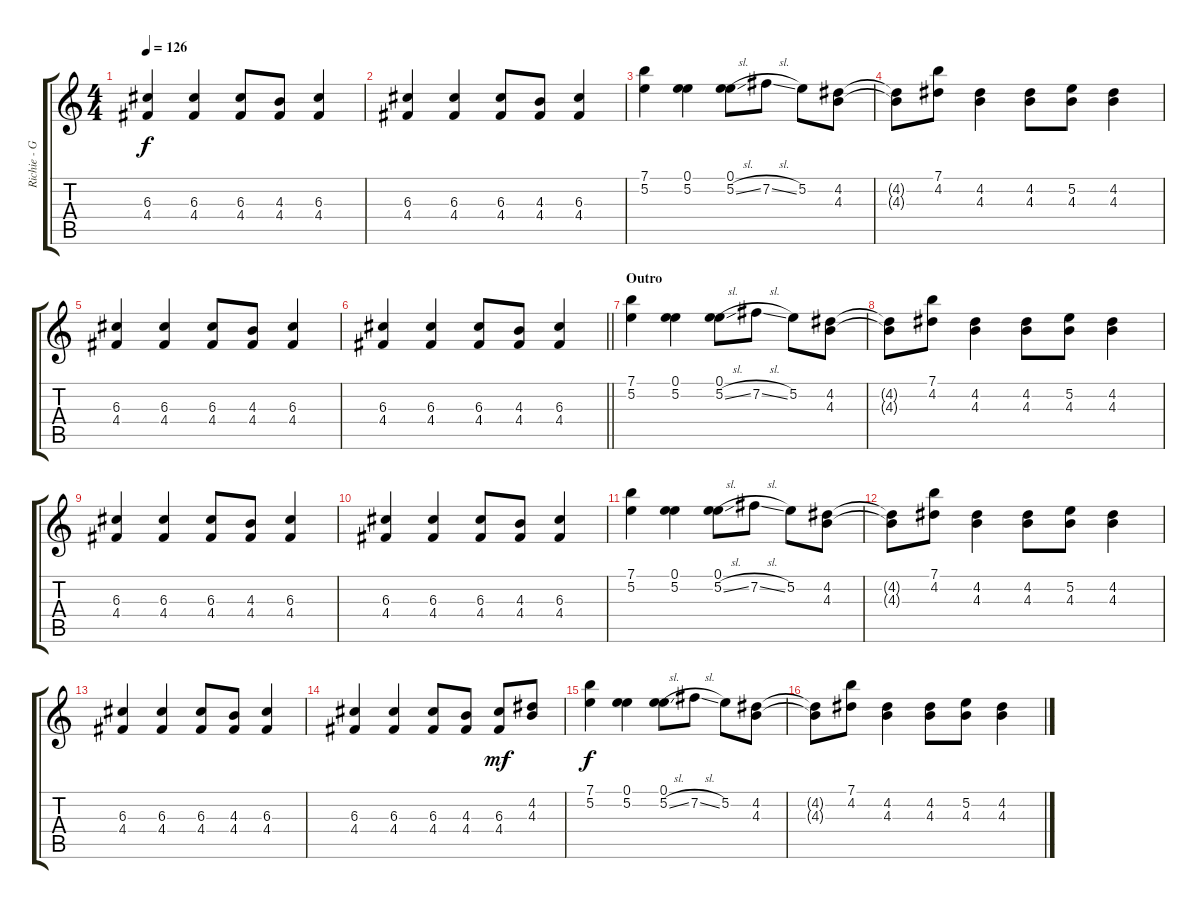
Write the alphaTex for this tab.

\track ("Richie - Guitar 1" "Richie - G") {instrument overdrivenguitar}
\staff {score tabs}
\tuning (E4 B3 G3 D3 A2 E2) {hide}
\ts (4 4)
\tempo 126
\clef g2
\ks c
(6.3 4.4).4{dy f} (6.3 4.4).4 (6.3 4.4).8 (4.3 4.4).8 (6.3 4.4).4 |
(6.3 4.4).4 (6.3 4.4).4 (6.3 4.4).8 (4.3 4.4).8 (6.3 4.4).4 |
(7.1 5.2).4 (0.1 5.2).4 (0.1 5.2{sl}).8 7.2{sl}.8 5.2.8 (4.2 4.3).8 |
(4.2{t} 4.3{t}).8 (7.1 4.2).8 (4.2 4.3).4 (4.2 4.3).8 (5.2 4.3).8 (4.2 4.3).4 |
(6.3 4.4).4 (6.3 4.4).4 (6.3 4.4).8 (4.3 4.4).8 (6.3 4.4).4 |
\barLineRight lightlight
(6.3 4.4).4 (6.3 4.4).4 (6.3 4.4).8 (4.3 4.4).8 (6.3 4.4).4 |
\section ("" "Outro")
(7.1 5.2).4 (0.1 5.2).4 (0.1 5.2{sl}).8 7.2{sl}.8 5.2.8 (4.2 4.3).8 |
(4.2{t} 4.3{t}).8 (7.1 4.2).8 (4.2 4.3).4 (4.2 4.3).8 (5.2 4.3).8 (4.2 4.3).4 |
(6.3 4.4).4 (6.3 4.4).4 (6.3 4.4).8 (4.3 4.4).8 (6.3 4.4).4 |
(6.3 4.4).4 (6.3 4.4).4 (6.3 4.4).8 (4.3 4.4).8 (6.3 4.4).4 |
(7.1 5.2).4 (0.1 5.2).4 (0.1 5.2{sl}).8 7.2{sl}.8 5.2.8 (4.2 4.3).8 |
(4.2{t} 4.3{t}).8 (7.1 4.2).8 (4.2 4.3).4 (4.2 4.3).8 (5.2 4.3).8 (4.2 4.3).4 |
(6.3 4.4).4 (6.3 4.4).4 (6.3 4.4).8 (4.3 4.4).8 (6.3 4.4).4 |
(6.3 4.4).4 (6.3 4.4).4 (6.3 4.4).8 (4.3 4.4).8 (6.3 4.4).8{dy mf} (4.2 4.3).8 |
(7.1 5.2).4{dy f} (0.1 5.2).4 (0.1 5.2{sl}).8 7.2{sl}.8 5.2.8 (4.2 4.3).8 |
(4.2{t} 4.3{t}).8 (7.1 4.2).8 (4.2 4.3).4 (4.2 4.3).8 (5.2 4.3).8 (4.2 4.3).4
